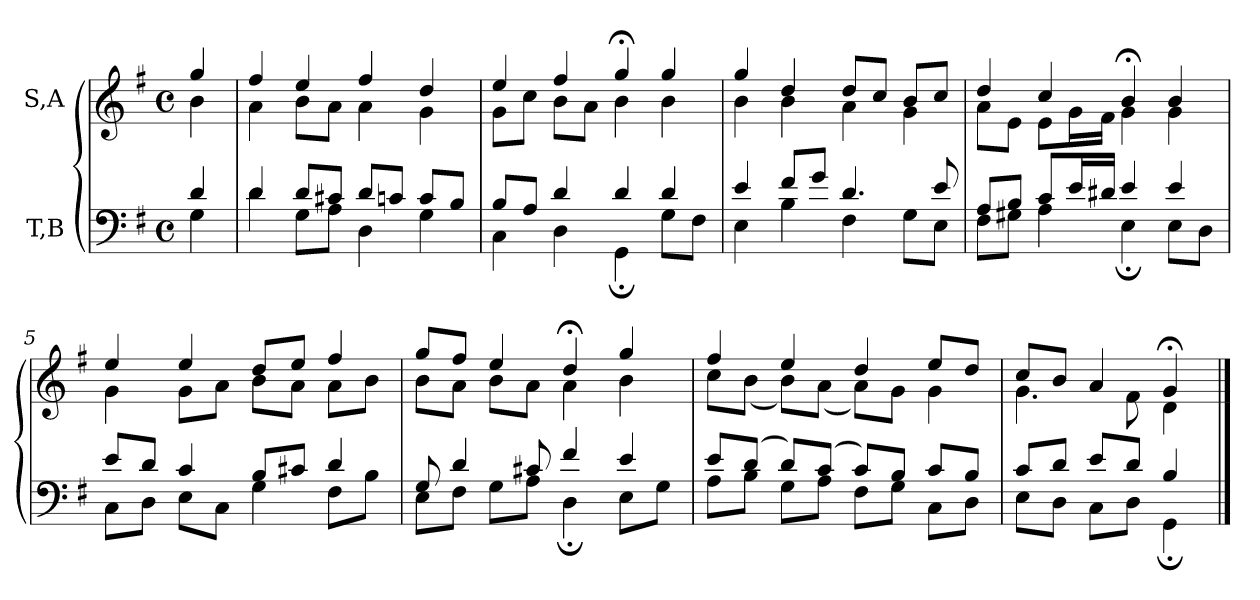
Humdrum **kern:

**kern	**kern
*part2	*part1
*staff2	*staff1
*I"T,B	*I"S,A
*clefF4	*clefG2
*k[f#]	*k[f#]
*M4/4	*M4/4
*met(c)	*met(c)
=	=
*^	*^
4d	4G	4gg	4b
=1	=1	=1	=1
4d	4d	4ff#	4a
8dL	8GL	4ee	8bL
8c#XJ	8AJ	.	8aJ
8dL	4D	4ff#	4a
8cnJ	.	.	.
8cL	4G	4dd	4g
8BJ	.	.	.
=2	=2	=2	=2
8BL	4C	4ee	8gL
8AJ	.	.	8ccJ
4d	4D	4ff#	8bL
.	.	.	8aJ
4d	4GG;	4gg;<	4b
4d	8GL	4gg	4b
.	8F#J	.	.
=3	=3	=3	=3
4e	4E	4gg	4b
8f#L	4B	4dd	4b
8gJ	.	.	.
4.d	4F#	8ddL	4a
.	.	8ccJ	.
.	8GL	8bL	4g
8e	8EJ	8ccJ	.
=4	=4	=4	=4
8AL	8F#L	4dd	8aL
8BJ	8G#XJ	.	8eJ
8cL	4A	4cc	8eL
16eL	.	.	16gL
16d#XJJ	.	.	16f#JJ
4e	4E;	4b;<	4g
4e	8EL	4b	4g
.	8DJ	.	.
=5	=5	=5	=5
8eL	8CL	4ee	4g
8dJ	8DJ	.	.
4c	8EL	4ee	8gL
.	8CJ	.	8aJ
8BL	4G	8ddL	8bL
8c#XJ	.	8eeJ	8aJ
4d	8F#L	4ff#	8aL
.	8BJ	.	8bJ
=6	=6	=6	=6
8G	8EL	8ggL	8bL
4d	8F#J	8ff#J	8aJ
.	8GL	4ee	8bL
8c#X	8AJ	.	8aJ
4f#	4D;	4dd;<	4a
4e	8EL	4gg	4b
.	8GJ	.	.
=7	=7	=7	=7
8eL	8AL	4ff#	8ccL
(>8dJ	8BJ	.	(<8bJ
8dL)	8GL	4ee	8bL)
(>8cJ	8AJ	.	(<8aJ
8cL)	8F#L	4dd	8aL)
8BJ	8GJ	.	8gJ
8cL	8CL	8eeL	4g
8BJ	8DJ	8ddJ	.
=1545	=1545	=1545	=1545
8cL	8EL	8ccL	4.g
8dJ	8DJ	8bJ	.
8eL	8CL	4a	.
8dJ	8DJ	.	8f#
4B	4GG;	4g;<	4d
*v	*v	*	*
*	*v	*v
==	==
*-	*-
